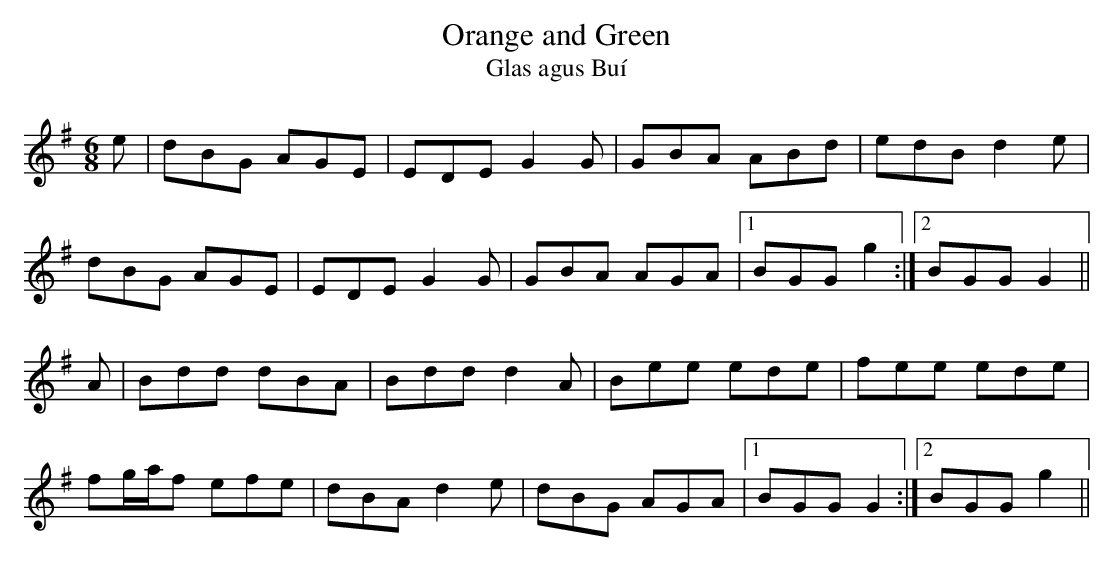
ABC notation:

X:1
T: Orange and Green
T: Glas agus Bu\'i
L: 1/8
M: 6/8
K: G
e|dBG AGE|EDE G2G|GBA ABd|edB d2e|
dBG AGE|EDE G2G|GBA AGA|1 BGG g2 :|2\
BGG G2||
A|Bdd dBA|Bdd d2A|Bee ede|fee ede|
fg/a/f efe|dBA d2e|dBG AGA|1 BGG G2 :|2\
BGG g2||
